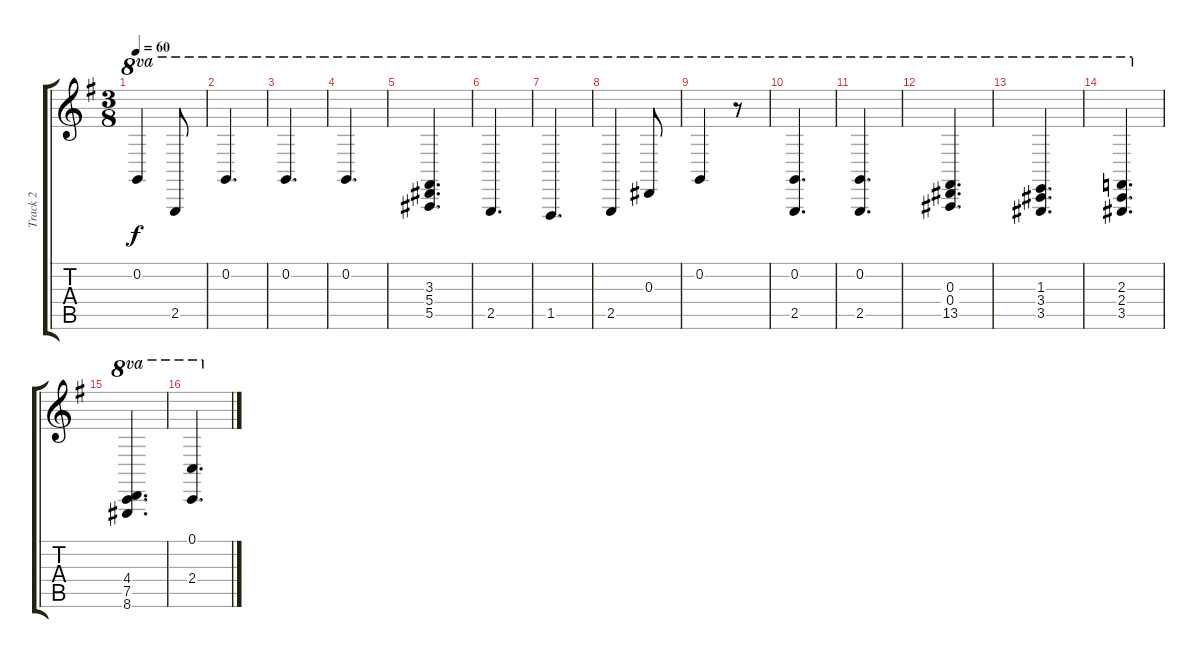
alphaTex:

\track ("Track 2" "Track 2") {instrument acousticgrandpiano}
\staff {score tabs}
\tuning (C4 G3 Eb3 Bb2 F2 C2) {hide}
\ts (3 8)
\tempo 60
\clef g2
\ks g
0.2.4{ot 8va dy f} 2.5.8{ot 8va} |
0.2.4{d ot 8va} |
0.2.4{d ot 8va} |
0.2.4{d ot 8va} |
(3.3 5.4 5.5).4{d ot 8va} |
2.5.4{d ot 8va} |
1.5.4{d ot 8va} |
2.5.4{ot 8va} 0.3.8{ot 8va} |
0.2.4{ot 8va} r.8{ot 8va} |
(0.2 2.5).4{d ot 8va} |
(0.2 2.5).4{d ot 8va} |
(0.3 0.4 13.5).4{d ot 8va} |
(1.3 3.4 3.5).4{d ot 8va} |
(2.3 2.4 3.5).4{d ot 8va} |
(4.4 7.5 8.6).4{d ot 8va} |
(0.1 2.4).4{d ot 8va}
